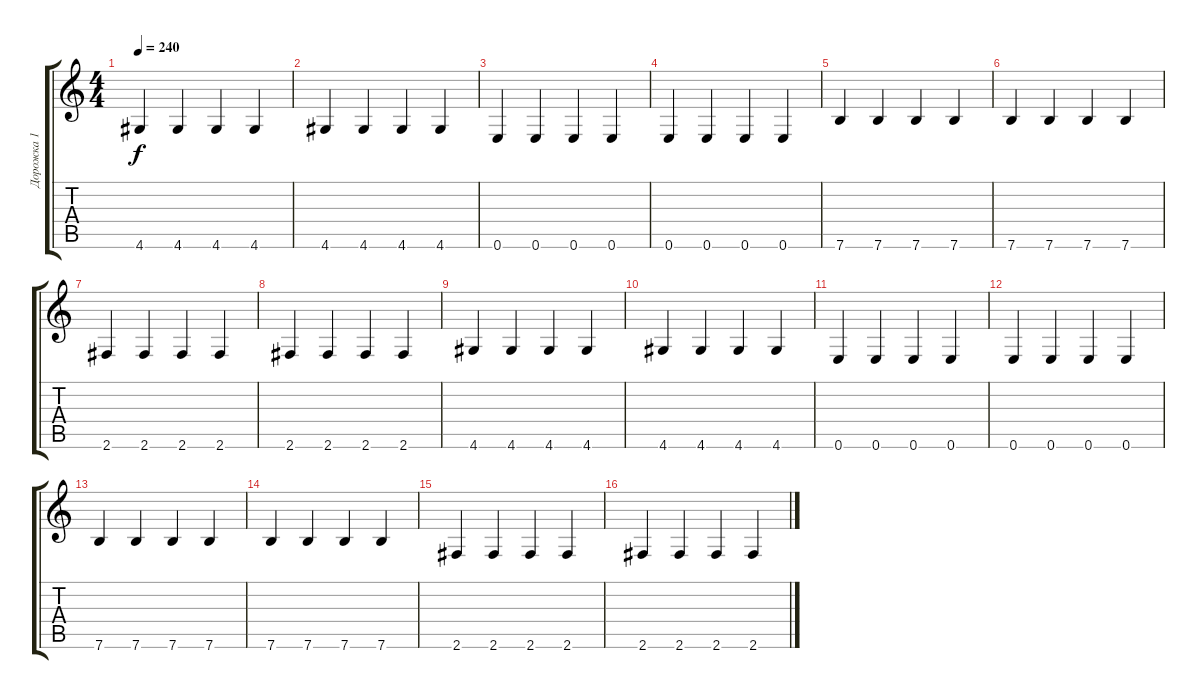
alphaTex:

\track ("Дорожка 1" "Дорожка 1") {instrument electricbasspick}
\staff {score tabs}
\tuning (E4 B3 G3 D3 A2 E2) {hide}
\ts (4 4)
\tempo 240
\clef g2
\ks c
4.6.4{dy f} 4.6.4 4.6.4 4.6.4 |
4.6.4 4.6.4 4.6.4 4.6.4 |
0.6.4 0.6.4 0.6.4 0.6.4 |
0.6.4 0.6.4 0.6.4 0.6.4 |
7.6.4 7.6.4 7.6.4 7.6.4 |
7.6.4 7.6.4 7.6.4 7.6.4 |
2.6.4 2.6.4 2.6.4 2.6.4 |
2.6.4 2.6.4 2.6.4 2.6.4 |
4.6.4 4.6.4 4.6.4 4.6.4 |
4.6.4 4.6.4 4.6.4 4.6.4 |
0.6.4 0.6.4 0.6.4 0.6.4 |
0.6.4 0.6.4 0.6.4 0.6.4 |
7.6.4 7.6.4 7.6.4 7.6.4 |
7.6.4 7.6.4 7.6.4 7.6.4 |
2.6.4 2.6.4 2.6.4 2.6.4 |
2.6.4 2.6.4 2.6.4 2.6.4
